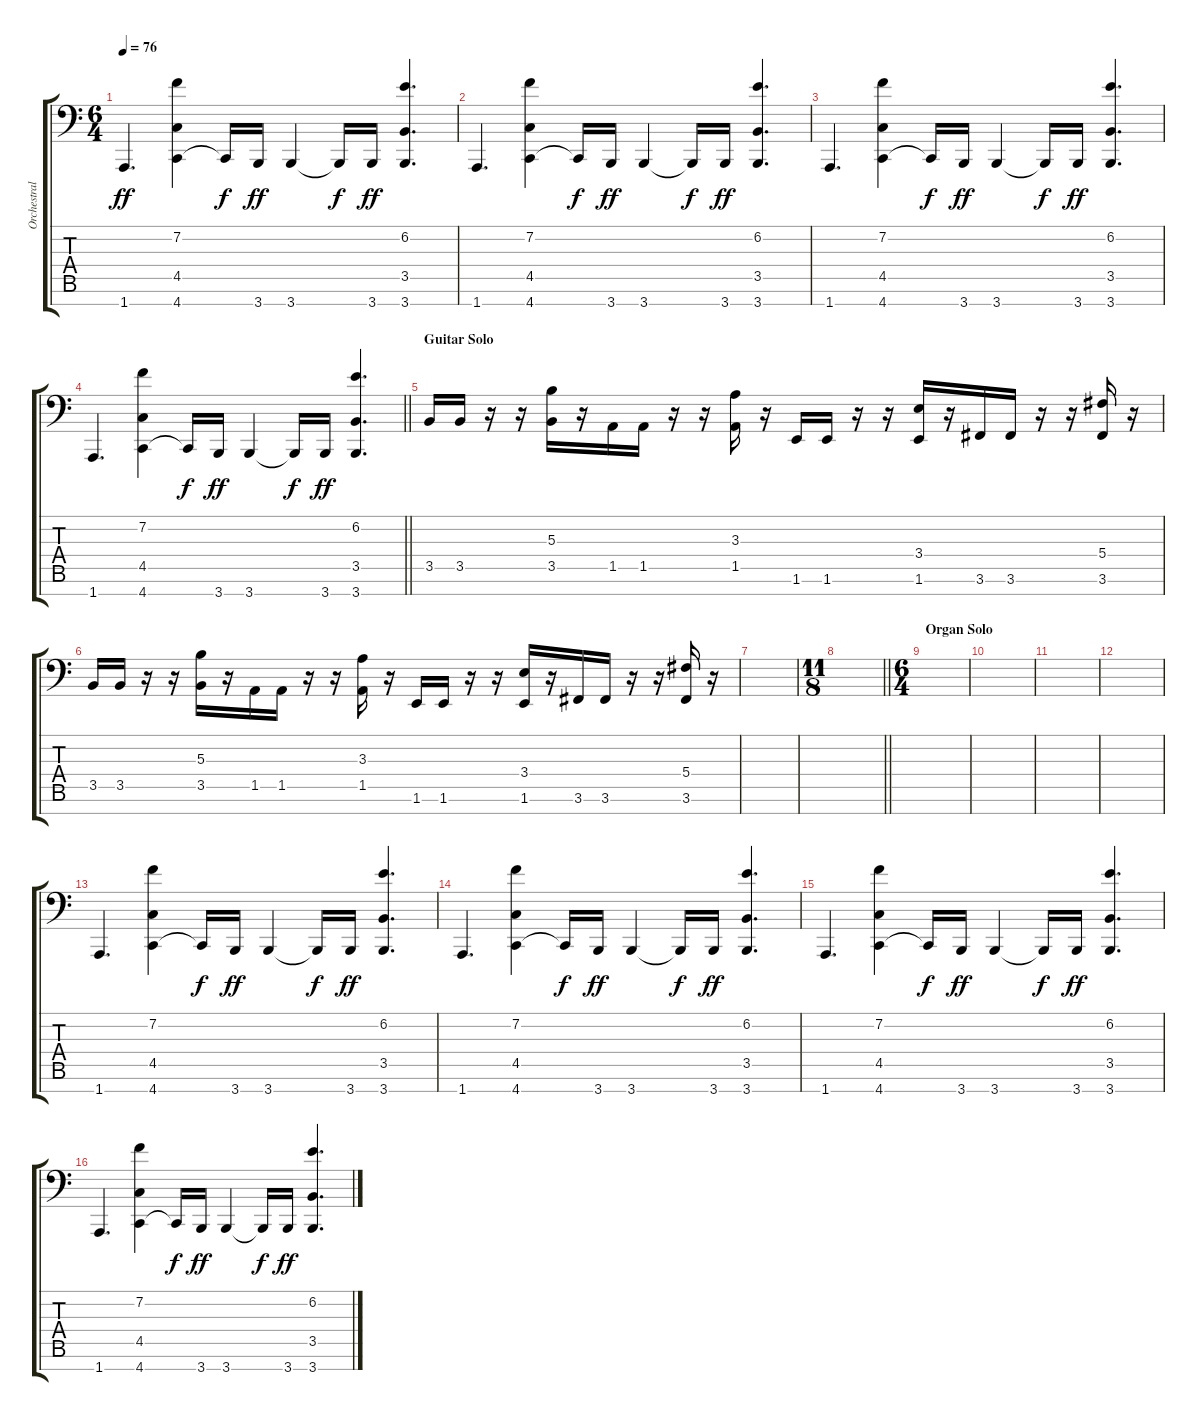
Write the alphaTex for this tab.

\track ("Orchestral (Timpani)" "Orchestral") {mute instrument timpani}
\staff {score tabs}
\tuning (Eb4 Bb3 Gb3 Db3 Ab2 Eb2 Ab1) {hide}
\ts (6 4)
\tempo 76
\clef f4
\ks c
1.7.4{d dy ff instrument timpani} (7.2 4.5 4.7).4 4.7{t}.16{dy f} 3.7.16{dy ff} 3.7.4 3.7{t}.16{dy f} 3.7.16{dy ff} (6.2 3.5 3.7).4{d} |
1.7.4{d} (7.2 4.5 4.7).4 4.7{t}.16{dy f} 3.7.16{dy ff} 3.7.4 3.7{t}.16{dy f} 3.7.16{dy ff} (6.2 3.5 3.7).4{d} |
1.7.4{d} (7.2 4.5 4.7).4 4.7{t}.16{dy f} 3.7.16{dy ff} 3.7.4 3.7{t}.16{dy f} 3.7.16{dy ff} (6.2 3.5 3.7).4{d} |
\barLineRight lightlight
1.7.4{d} (7.2 4.5 4.7).4 4.7{t}.16{dy f} 3.7.16{dy ff} 3.7.4 3.7{t}.16{dy f} 3.7.16{dy ff} (6.2 3.5 3.7).4{d} |
\section ("" "Guitar Solo")
3.5.16 3.5.16 r.16 r.16 (5.3 3.5).16 r.16 1.5.16 1.5.16 r.16 r.16 (3.3 1.5).16 r.16 1.6.16 1.6.16 r.16 r.16 (3.4 1.6).16 r.16 3.6.16 3.6.16 r.16 r.16 (5.4 3.6).16 r.16 |
3.5.16 3.5.16 r.16 r.16 (5.3 3.5).16 r.16 1.5.16 1.5.16 r.16 r.16 (3.3 1.5).16 r.16 1.6.16 1.6.16 r.16 r.16 (3.4 1.6).16 r.16 3.6.16 3.6.16 r.16 r.16 (5.4 3.6).16 r.16 |
|
\ts (11 8)
\barLineRight lightlight
|
\ts (6 4)
\section ("" "Organ Solo")
|
|
|
|
1.7.4{d instrument timpani} (7.2 4.5 4.7).4 4.7{t}.16{dy f} 3.7.16{dy ff} 3.7.4 3.7{t}.16{dy f} 3.7.16{dy ff} (6.2 3.5 3.7).4{d} |
1.7.4{d} (7.2 4.5 4.7).4 4.7{t}.16{dy f} 3.7.16{dy ff} 3.7.4 3.7{t}.16{dy f} 3.7.16{dy ff} (6.2 3.5 3.7).4{d} |
1.7.4{d} (7.2 4.5 4.7).4 4.7{t}.16{dy f} 3.7.16{dy ff} 3.7.4 3.7{t}.16{dy f} 3.7.16{dy ff} (6.2 3.5 3.7).4{d} |
1.7.4{d} (7.2 4.5 4.7).4 4.7{t}.16{dy f} 3.7.16{dy ff} 3.7.4 3.7{t}.16{dy f} 3.7.16{dy ff} (6.2 3.5 3.7).4{d}
